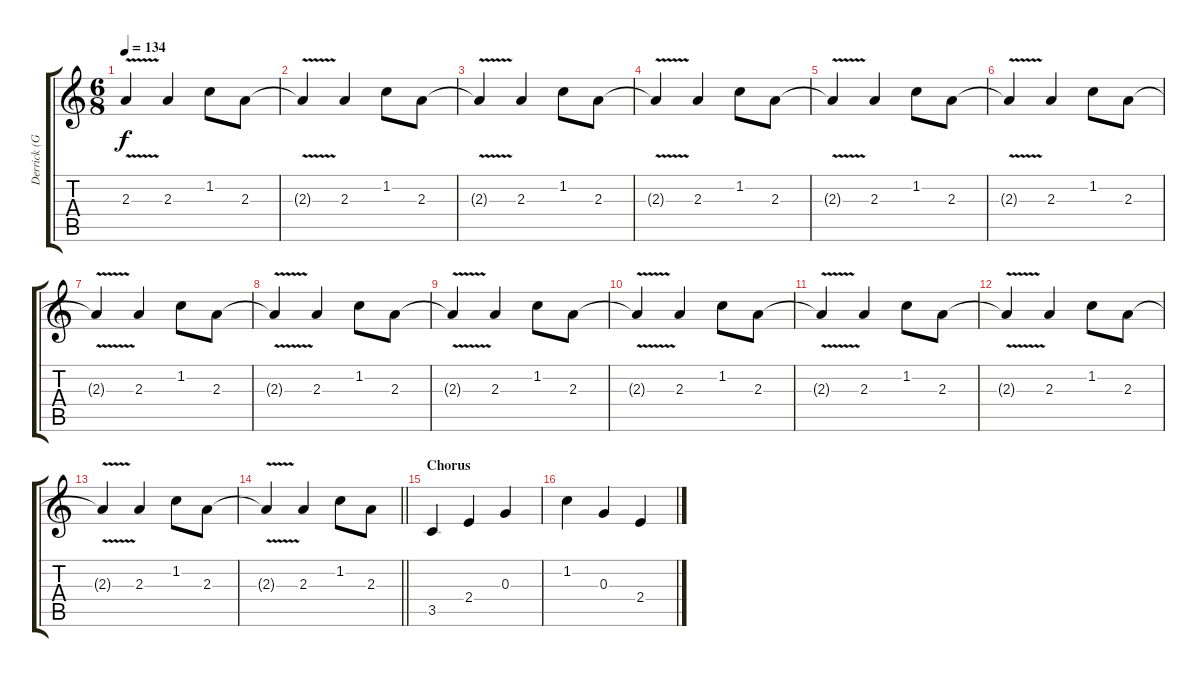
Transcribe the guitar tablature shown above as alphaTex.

\track ("Derrick (Guitar)" "Derrick (G") {instrument electricguitarjazz}
\staff {score tabs}
\tuning (E4 B3 G3 D3 A2 E2) {hide}
\ts (6 8)
\tempo 134
\clef g2
\ks c
2.3{v t}.4{dy f} 2.3.4 1.2.8 2.3.8 |
2.3{v t}.4 2.3.4 1.2.8 2.3.8 |
2.3{v t}.4 2.3.4 1.2.8 2.3.8 |
2.3{v t}.4 2.3.4 1.2.8 2.3.8 |
2.3{v t}.4 2.3.4 1.2.8 2.3.8 |
2.3{v t}.4 2.3.4 1.2.8 2.3.8 |
2.3{v t}.4 2.3.4 1.2.8 2.3.8 |
2.3{v t}.4 2.3.4 1.2.8 2.3.8 |
2.3{v t}.4 2.3.4 1.2.8 2.3.8 |
2.3{v t}.4 2.3.4 1.2.8 2.3.8 |
2.3{v t}.4 2.3.4 1.2.8 2.3.8 |
2.3{v t}.4 2.3.4 1.2.8 2.3.8 |
2.3{v t}.4 2.3.4 1.2.8 2.3.8 |
\barLineRight lightlight
2.3{v t}.4 2.3.4 1.2.8 2.3.8 |
\section ("" "Chorus")
3.5.4 2.4.4 0.3.4 |
1.2.4 0.3.4 2.4.4
